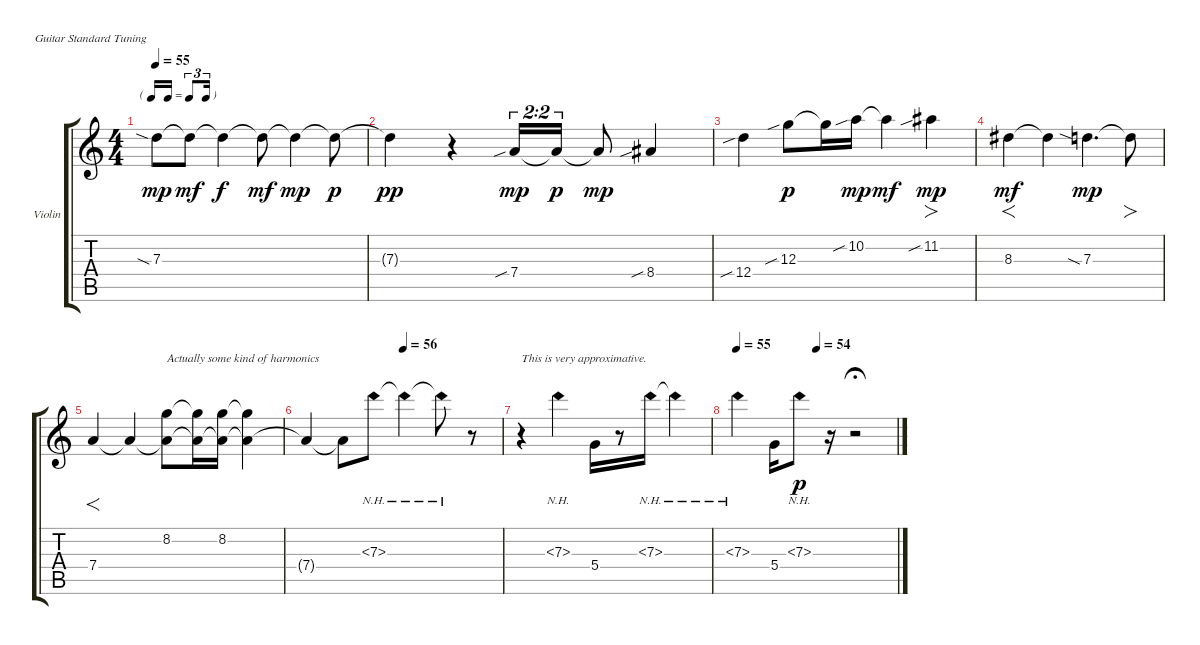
\defaultSystemsLayout 4
\bracketExtendMode groupsimilarinstruments
\firstSystemTrackNameOrientation horizontal
\otherSystemsTrackNameOrientation horizontal
\track ("Violin" "Violin") {instrument electricguitarclean}
\staff {score tabs}
\tuning (E4 B3 G3 D3 A2 E2)
\ts (4 4)
\tf triplet16th
\tempo 55
\clef g2
\ks c
7.3{sia}.8{dy mp} 7.3{t}.8{dy mf} 7.3{t}.4{dy f} 7.3{t}.8{dy mf} 7.3{t}.4{dy mp} 7.3{t}.8{dy p} |
7.3{t}.4{dy pp} r.4 7.4{sib}.16{tu (2 2) dy mp} 7.4{t}.16{tu (2 2) dy p} 7.4{t}.8{dy mp} 8.4{sib}.4 |
12.4{sib}.4 12.3{sib}.8{dy p} 12.3{t}.16 10.2{sib}.16{dy mp} 10.2{t}.4{dy mf} 11.2{sib}.4{fo dy mp} |
8.3.4{f dy mf} 8.3{t}.4 7.3{sia}.4{d dy mp} 7.3{t}.8{fo} |
7.4.4{f} 7.4{t}.4 (7.4{t} 8.2).8{txt "Actually some kind of harmonics"} (7.4{t} 8.2{t}).16 (7.4{t} 8.2).16 (7.4{t} 8.2{t}).4 |
\tempo (56 0.5)
7.4{t}.4 7.4{t}.8 7.3{nh}.8 7.3{nh t}.4 7.3{nh t}.8 r.8 |
r.4{txt "This is very approximative."} 7.3{nh}.4 5.4.16 r.8 7.3{nh}.16 7.3{nh t}.4 |
\tempo 55
\tempo (54 0.5)
7.3{nh}.4 5.4.16 7.3{nh}.8{dy p} r.16 r.2{fermata (medium 0.36)}
